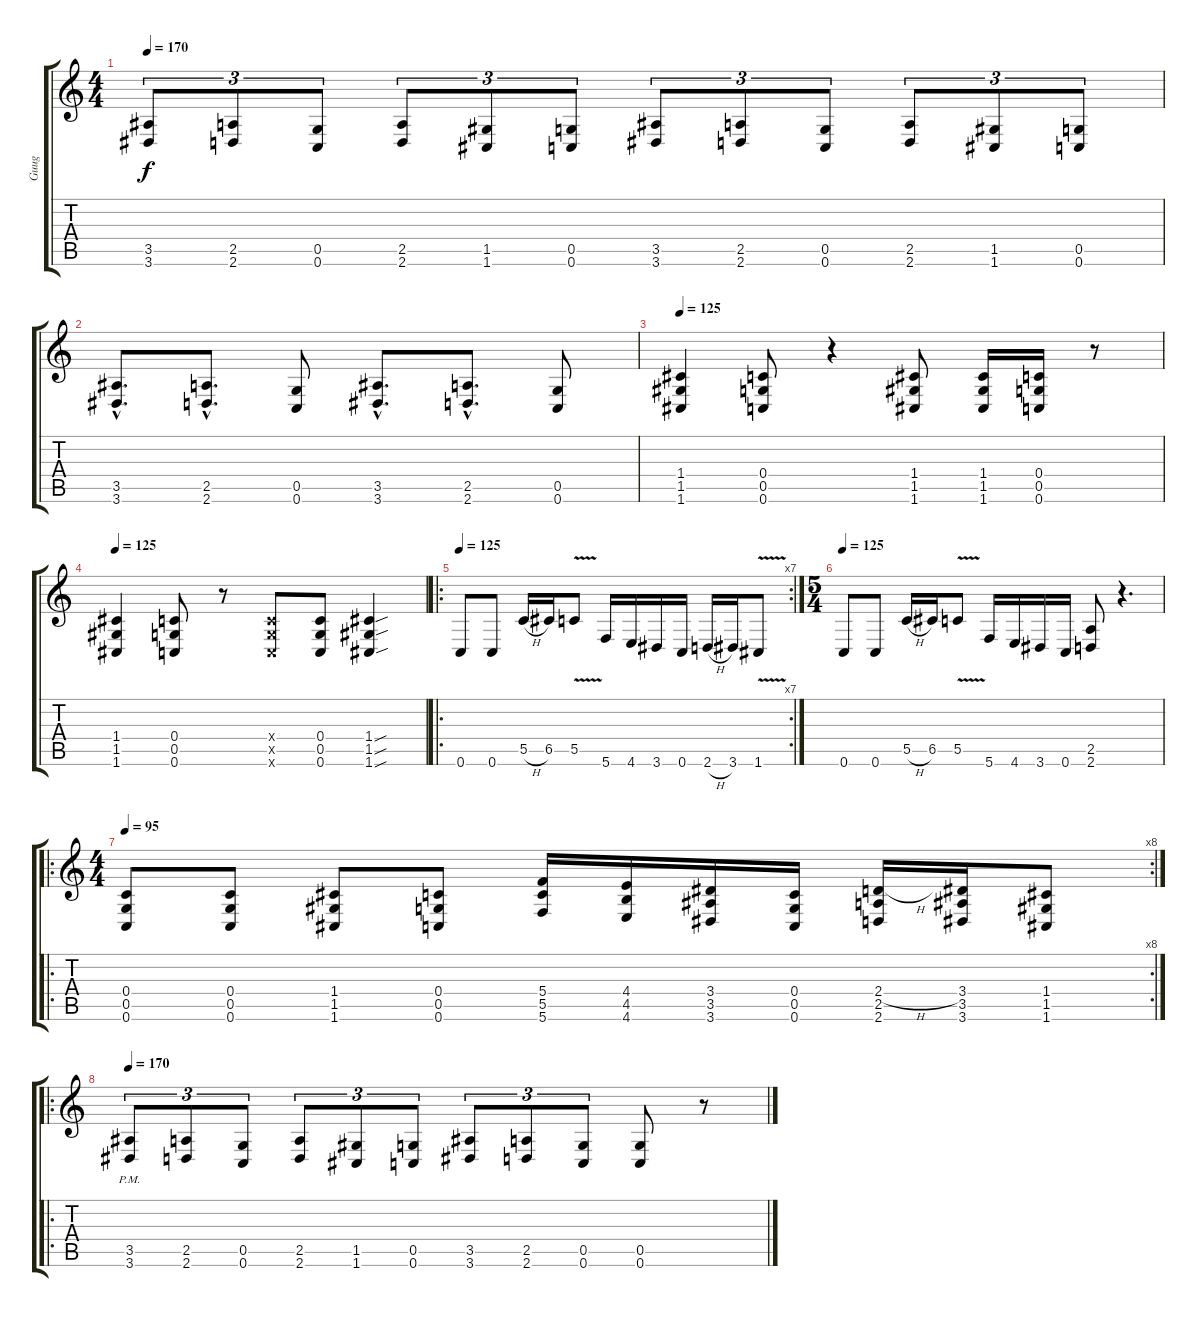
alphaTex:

\track ("Guug" "Guug") {instrument overdrivenguitar}
\staff {score tabs}
\tuning (D4 A3 F3 C3 G2 C2) {hide}
\ts (4 4)
\tempo 170
\clef g2
\ks c
(3.5 3.6).8{tu (3 2) dy f} (2.5 2.6).8{tu (3 2)} (0.5 0.6).8{tu (3 2)} (2.5 2.6).8{tu (3 2)} (1.5 1.6).8{tu (3 2)} (0.5 0.6).8{tu (3 2)} (3.5 3.6).8{tu (3 2)} (2.5 2.6).8{tu (3 2)} (0.5 0.6).8{tu (3 2)} (2.5 2.6).8{tu (3 2)} (1.5 1.6).8{tu (3 2)} (0.5 0.6).8{tu (3 2)} |
(3.5{hac} 3.6{hac}).8{d} (2.5{hac} 2.6{hac}).8{d} (0.5 0.6).8 (3.5{hac} 3.6{hac}).8{d} (2.5{hac} 2.6{hac}).8{d} (0.5 0.6).8 |
\tempo 125
(1.4 1.5 1.6).4 (0.4 0.5 0.6).8 r.4 (1.4 1.5 1.6).8 (1.4 1.5 1.6).16 (0.4 0.5 0.6).16 r.8 |
\tempo 125
(1.4 1.5 1.6).4 (0.4 0.5 0.6).8 r.8 (0.4{x} 0.5{x} 0.6{x}).8 (0.4 0.5 0.6).8 (1.4{sou} 1.5{sou} 1.6{sou}).4 |
\ro
\rc 7
\tempo 125
0.6.8 0.6.8 5.5{h}.16 6.5.16 5.5{v}.8 5.6.16 4.6.16 3.6.16 0.6.16 2.6{h}.16 3.6.16 1.6{v}.8 |
\ts (5 4)
\tempo 125
0.6.8 0.6.8 5.5{h}.16 6.5.16 5.5{v}.8 5.6.16 4.6.16 3.6.16 0.6.16 (2.5 2.6).8 r.4{d} |
\ro
\rc 8
\ts (4 4)
\tempo 95
(0.4 0.5 0.6).8 (0.4 0.5 0.6).8 (1.4 1.5 1.6).8 (0.4 0.5 0.6).8 (5.4 5.5 5.6).16 (4.4 4.5 4.6).16 (3.4 3.5 3.6).16 (0.4 0.5 0.6).16 (2.4{h} 2.5 2.6).16 (3.4 3.5 3.6).16 (1.4 1.5 1.6).8 |
\ro
\tempo 170
(3.5{pm} 3.6).8{tu (3 2)} (2.5 2.6).8{tu (3 2)} (0.5 0.6).8{tu (3 2)} (2.5 2.6).8{tu (3 2)} (1.5 1.6).8{tu (3 2)} (0.5 0.6).8{tu (3 2)} (3.5 3.6).8{tu (3 2)} (2.5 2.6).8{tu (3 2)} (0.5 0.6).8{tu (3 2)} (0.5 0.6).8 r.8
